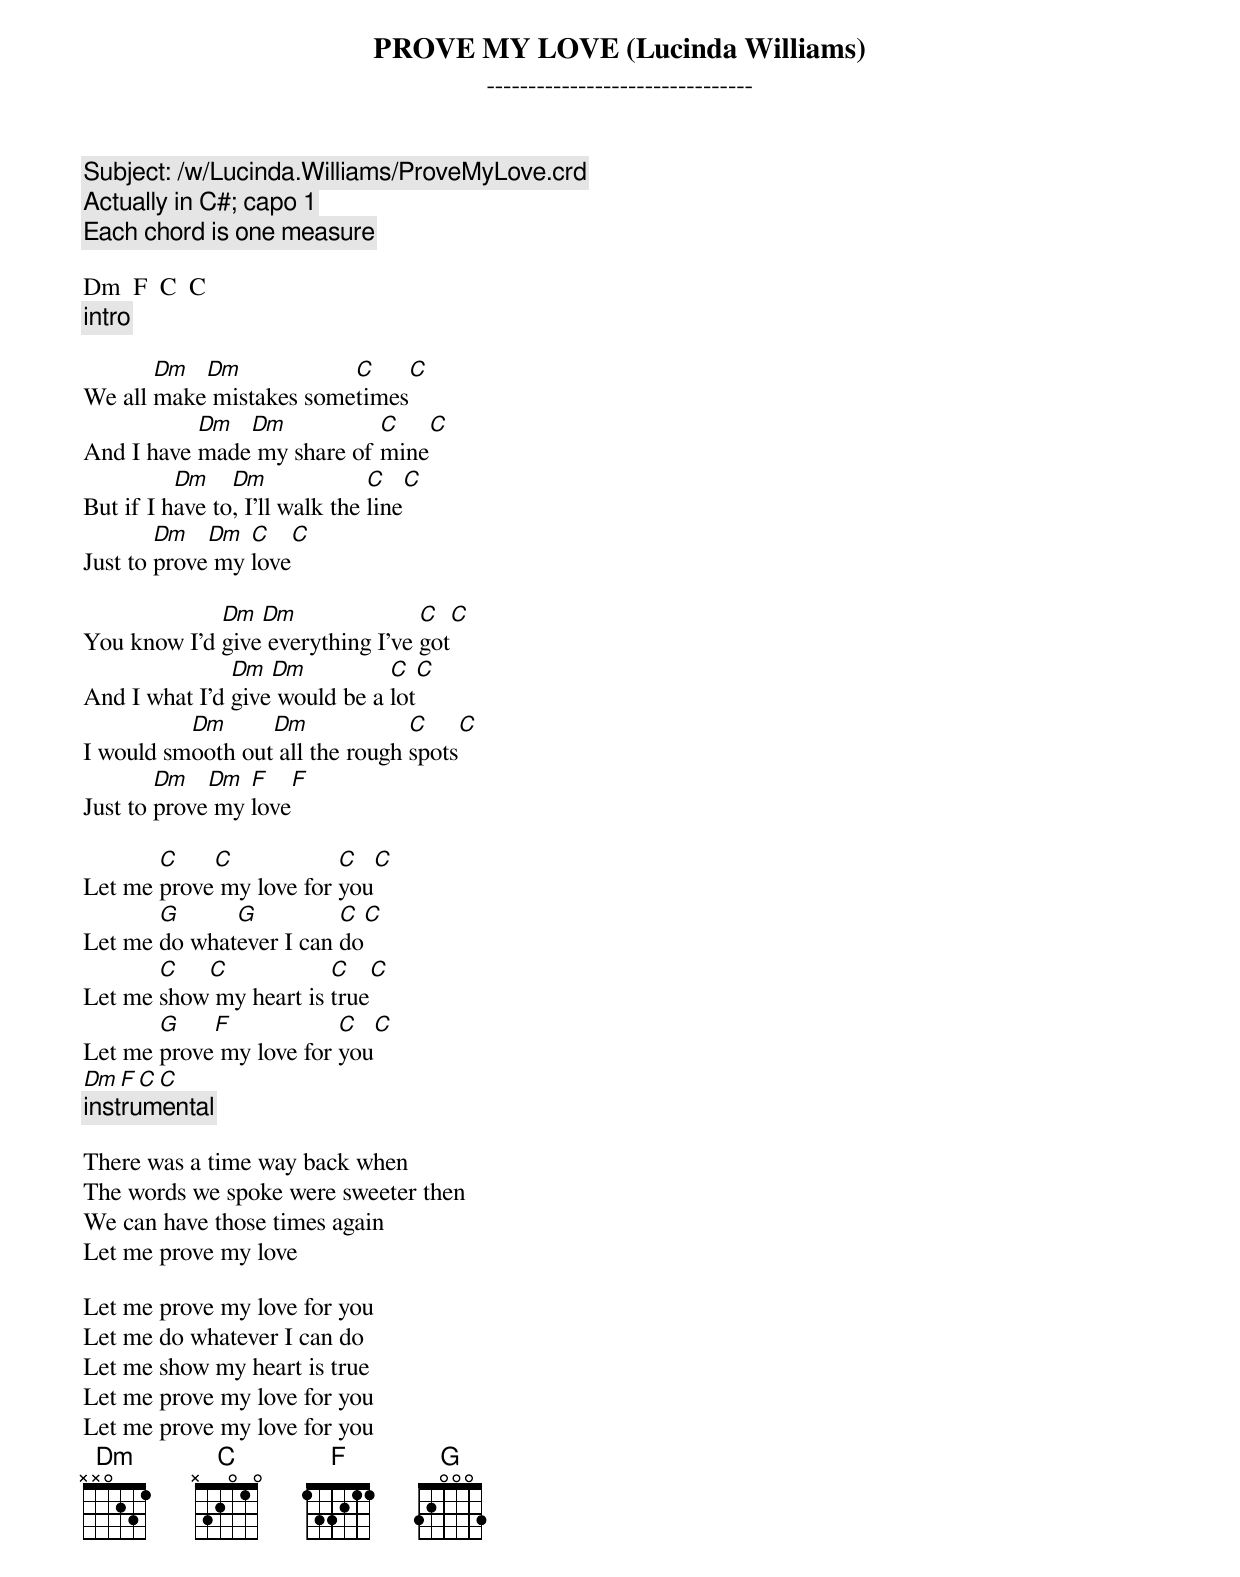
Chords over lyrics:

Subject: /w/Lucinda.Williams/ProveMyLove.crd


PROVE MY LOVE (Lucinda Williams)
--------------------------------
[Actually in C#; capo 1]
[Each chord is one measure]

Dm  F  C  C
[intro]

       Dm  Dm            C     C
We all make mistakes sometimes
           Dm  Dm           C    C
And I have made my share of mine
          Dm    Dm              C    C
But if I have to, I'll walk the line
        Dm   Dm  C    C
Just to prove my love

             Dm  Dm               C   C
You know I'd give everything I've got
               Dm  Dm          C   C
And I what I'd give would be a lot
          Dm      Dm             C     C
I would smooth out all the rough spots
        Dm   Dm  F    F
Just to prove my love

       C    C            C   C
Let me prove my love for you
       G      G          C   C
Let me do whatever I can do
       C   C            C    C
Let me show my heart is true
       G    F            C   C
Let me prove my love for you
Dm  F  C  C
[instrumental]

There was a time way back when
The words we spoke were sweeter then
We can have those times again
Let me prove my love

Let me prove my love for you
Let me do whatever I can do
Let me show my heart is true
Let me prove my love for you
Let me prove my love for you
